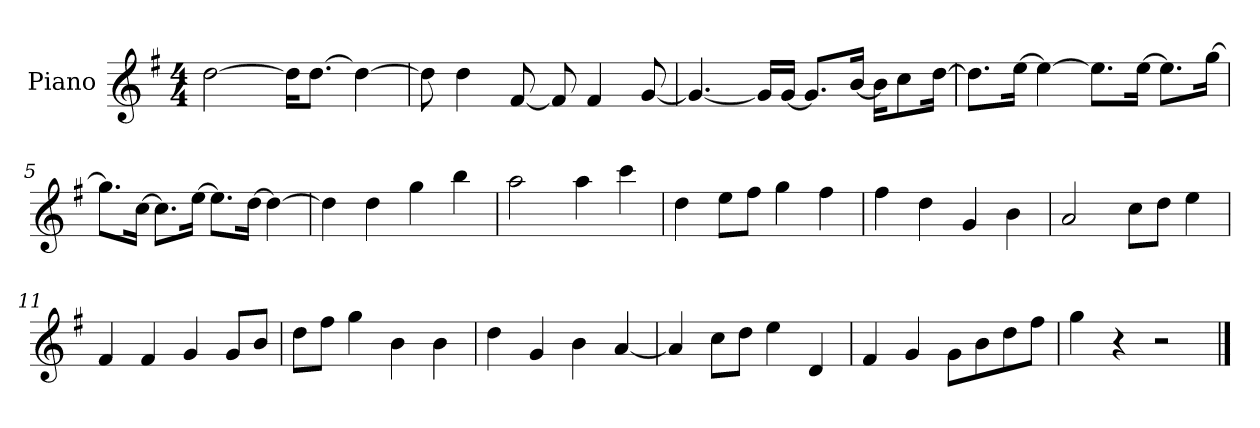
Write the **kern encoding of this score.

**kern
*part1
*staff1
*I"Piano
*I'P-no
*clefG2
*k[f#]
*M4/4
*MM90
=1
[2dd\
16dd\KL]
[8.dd\J
4dd\_
=2
8dd\]
4dd\
[8f#/
8f#/]
4f#/
[8g/
=3
4.g/_
16g/LL]
[16g/JJ
8.g/L]
[16b/Jk
16b\KL]
8cc\
[16dd\Jk
=4
8.dd\L]
[16ee\Jk
4ee\_
8.ee\L]
[16ee\Jk
8.ee\L]
[16gg\Jk
=5
8.gg\L]
[16cc\Jk
8.cc\L]
[16ee\Jk
8.ee\L]
[16dd\Jk
4dd\_
!!LO:LB:g=z
=6
4dd\]
4dd\
4gg\
4bb\
=7
2aa\
4aa\
4ccc\
=8
4dd\
8ee\L
8ff#\J
4gg\
4ff#\
=9
4ff#\
4dd\
4g/
4b\
=10
2a/
8cc\L
8dd\J
4ee\
=11
4f#/
4f#/
4g/
8g/L
8b/J
=12
8dd\L
8ff#\J
4gg\
4b\
4b\
=13
4dd\
4g/
4b\
[4a/
!!LO:LB:g=z
=14
4a/]
8cc\L
8dd\J
4ee\
4d/
=15
4f#/
4g/
8g\L
8b\
8dd\
8ff#\J
=16
4gg\
4r
2r
==
*-
